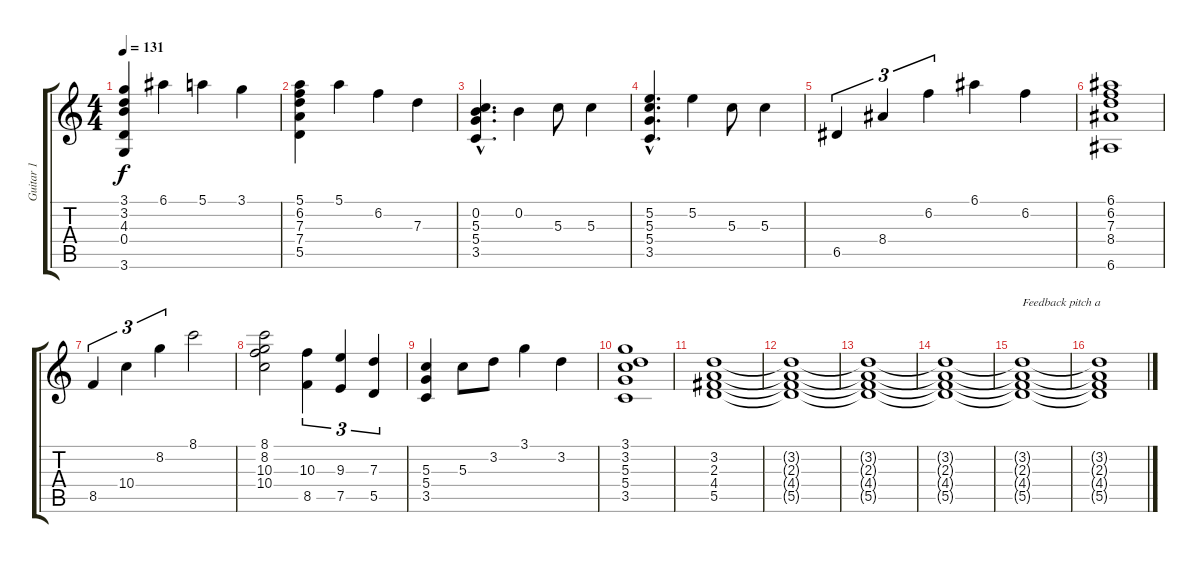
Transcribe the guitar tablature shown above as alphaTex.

\track ("Guitar 1" "Guitar 1") {instrument overdrivenguitar}
\staff {score tabs}
\tuning (E4 B3 G3 D3 A2 E2) {hide}
\ts (4 4)
\tempo 131
\clef g2
\ks c
(3.1 3.2 4.3 0.4 3.6).4{dy f} 6.1.4 5.1.4 3.1.4 |
(5.1 6.2 7.3 7.4 5.5).4 5.1.4 6.2.4 7.3.4 |
(0.2{hac} 5.3{hac} 5.4{hac} 3.5{hac}).4{d} 0.2.4 5.3.8 5.3.4 |
(5.2{hac} 5.3{hac} 5.4{hac} 3.5{hac}).4{d} 5.2.4 5.3.8 5.3.4 |
6.5.4{tu (3 2)} 8.4.4{tu (3 2)} 6.2.4{tu (3 2)} 6.1.4 6.2.4 |
(6.1 6.2 7.3 8.4 6.6).1 |
8.5.4{tu (3 2)} 10.4.4{tu (3 2)} 8.2.4{tu (3 2)} 8.1.2 |
(8.1 8.2 10.3 10.4).2 (10.3 8.5).4{tu (3 2)} (9.3 7.5).4{tu (3 2)} (7.3 5.5).4{tu (3 2)} |
(5.3 5.4 3.5).4 5.3.8 3.2.8 3.1.4 3.2.4 |
(3.1 3.2 5.3 5.4 3.5).1 |
(3.2 2.3 4.4 5.5).1 |
(3.2{t} 2.3{t} 4.4{t} 5.5{t}).1 |
(3.2{t} 2.3{t} 4.4{t} 5.5{t}).1 |
(3.2{t} 2.3{t} 4.4{t} 5.5{t}).1 |
(3.2{t} 2.3{t} 4.4{t} 5.5{t}).1{txt "Feedback pitch a"} |
(3.2{t} 2.3{t} 4.4{t} 5.5{t}).1
